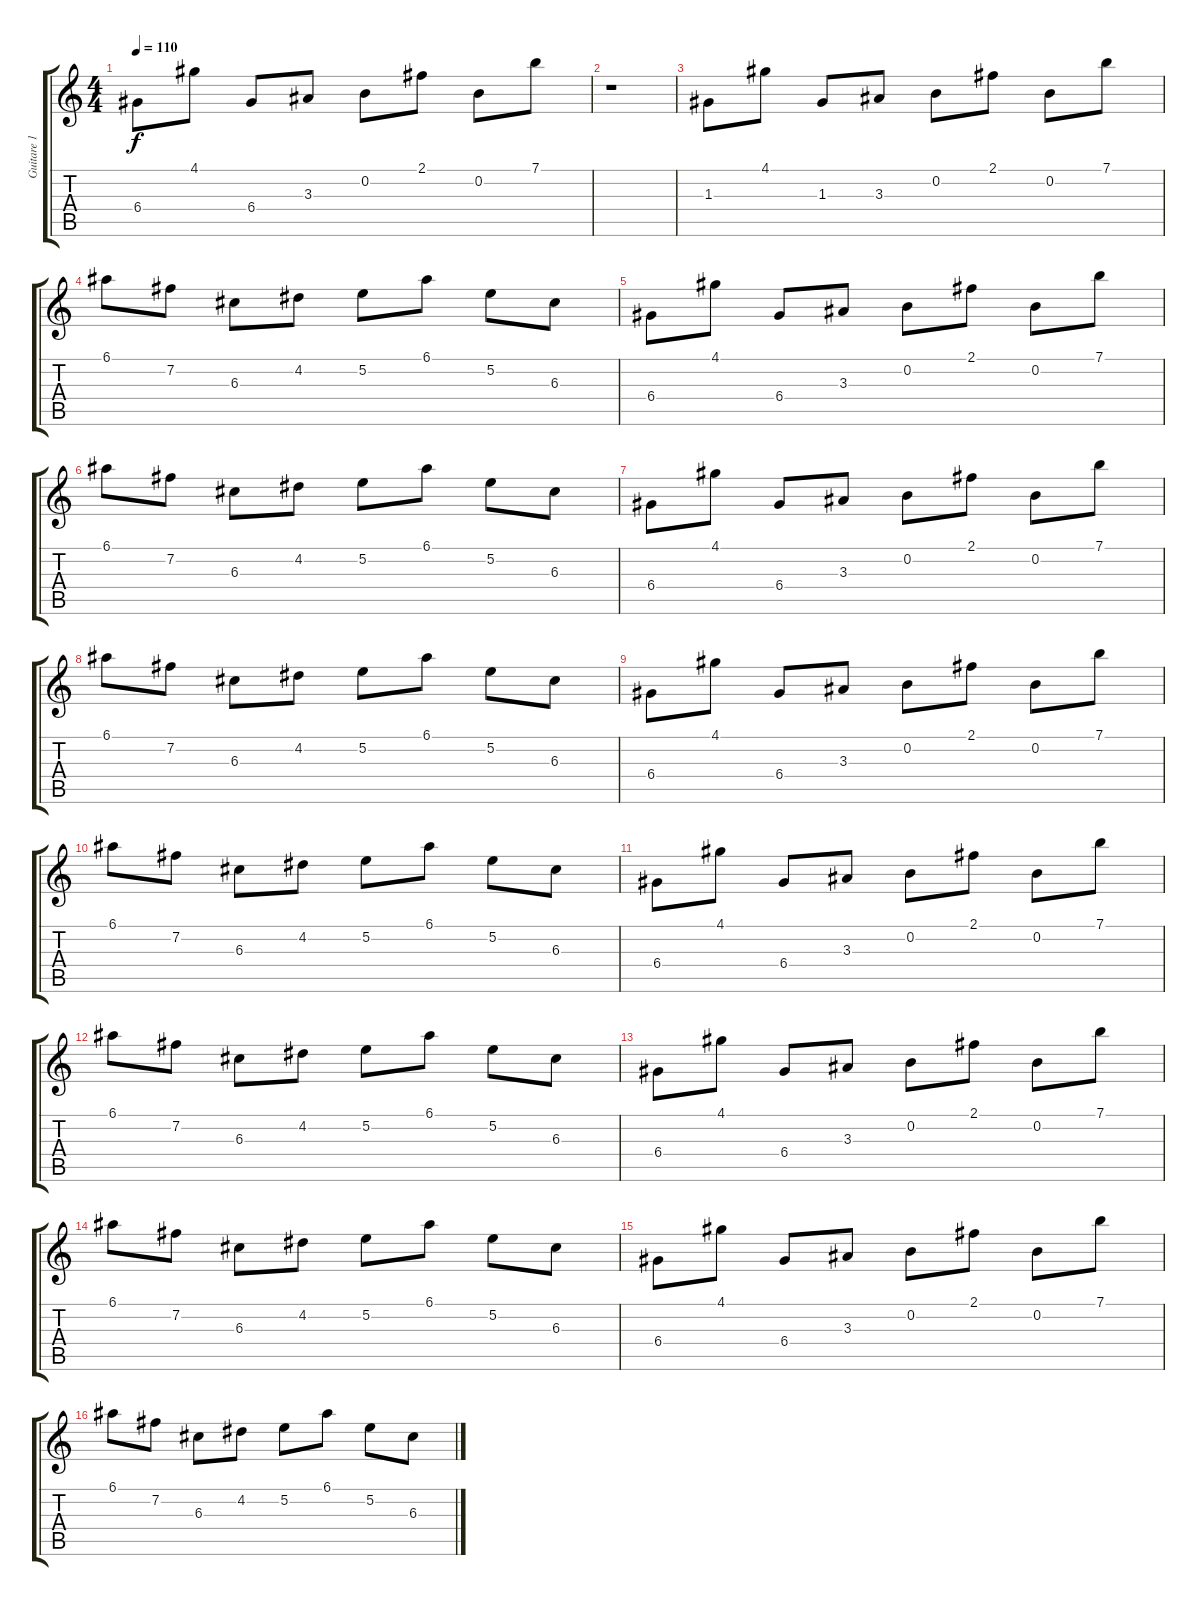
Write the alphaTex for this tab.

\track ("Guitare 1" "Guitare 1") {instrument acousticguitarsteel}
\staff {score tabs}
\tuning (E4 B3 G3 D3 A2 E2) {hide}
\ts (4 4)
\tempo 110
\clef g2
\ks c
6.4.8{dy f} 4.1.8 6.4.8 3.3.8 0.2.8 2.1.8 0.2.8 7.1.8 |
r.1 |
1.3.8 4.1.8 1.3.8 3.3.8 0.2.8 2.1.8 0.2.8 7.1.8 |
6.1.8 7.2.8 6.3.8 4.2.8 5.2.8 6.1.8 5.2.8 6.3.8 |
6.4.8 4.1.8 6.4.8 3.3.8 0.2.8 2.1.8 0.2.8 7.1.8 |
6.1.8 7.2.8 6.3.8 4.2.8 5.2.8 6.1.8 5.2.8 6.3.8 |
6.4.8 4.1.8 6.4.8 3.3.8 0.2.8 2.1.8 0.2.8 7.1.8 |
6.1.8 7.2.8 6.3.8 4.2.8 5.2.8 6.1.8 5.2.8 6.3.8 |
6.4.8 4.1.8 6.4.8 3.3.8 0.2.8 2.1.8 0.2.8 7.1.8 |
6.1.8 7.2.8 6.3.8 4.2.8 5.2.8 6.1.8 5.2.8 6.3.8 |
6.4.8 4.1.8 6.4.8 3.3.8 0.2.8 2.1.8 0.2.8 7.1.8 |
6.1.8 7.2.8 6.3.8 4.2.8 5.2.8 6.1.8 5.2.8 6.3.8 |
6.4.8 4.1.8 6.4.8 3.3.8 0.2.8 2.1.8 0.2.8 7.1.8 |
6.1.8 7.2.8 6.3.8 4.2.8 5.2.8 6.1.8 5.2.8 6.3.8 |
6.4.8 4.1.8 6.4.8 3.3.8 0.2.8 2.1.8 0.2.8 7.1.8 |
6.1.8 7.2.8 6.3.8 4.2.8 5.2.8 6.1.8 5.2.8 6.3.8
